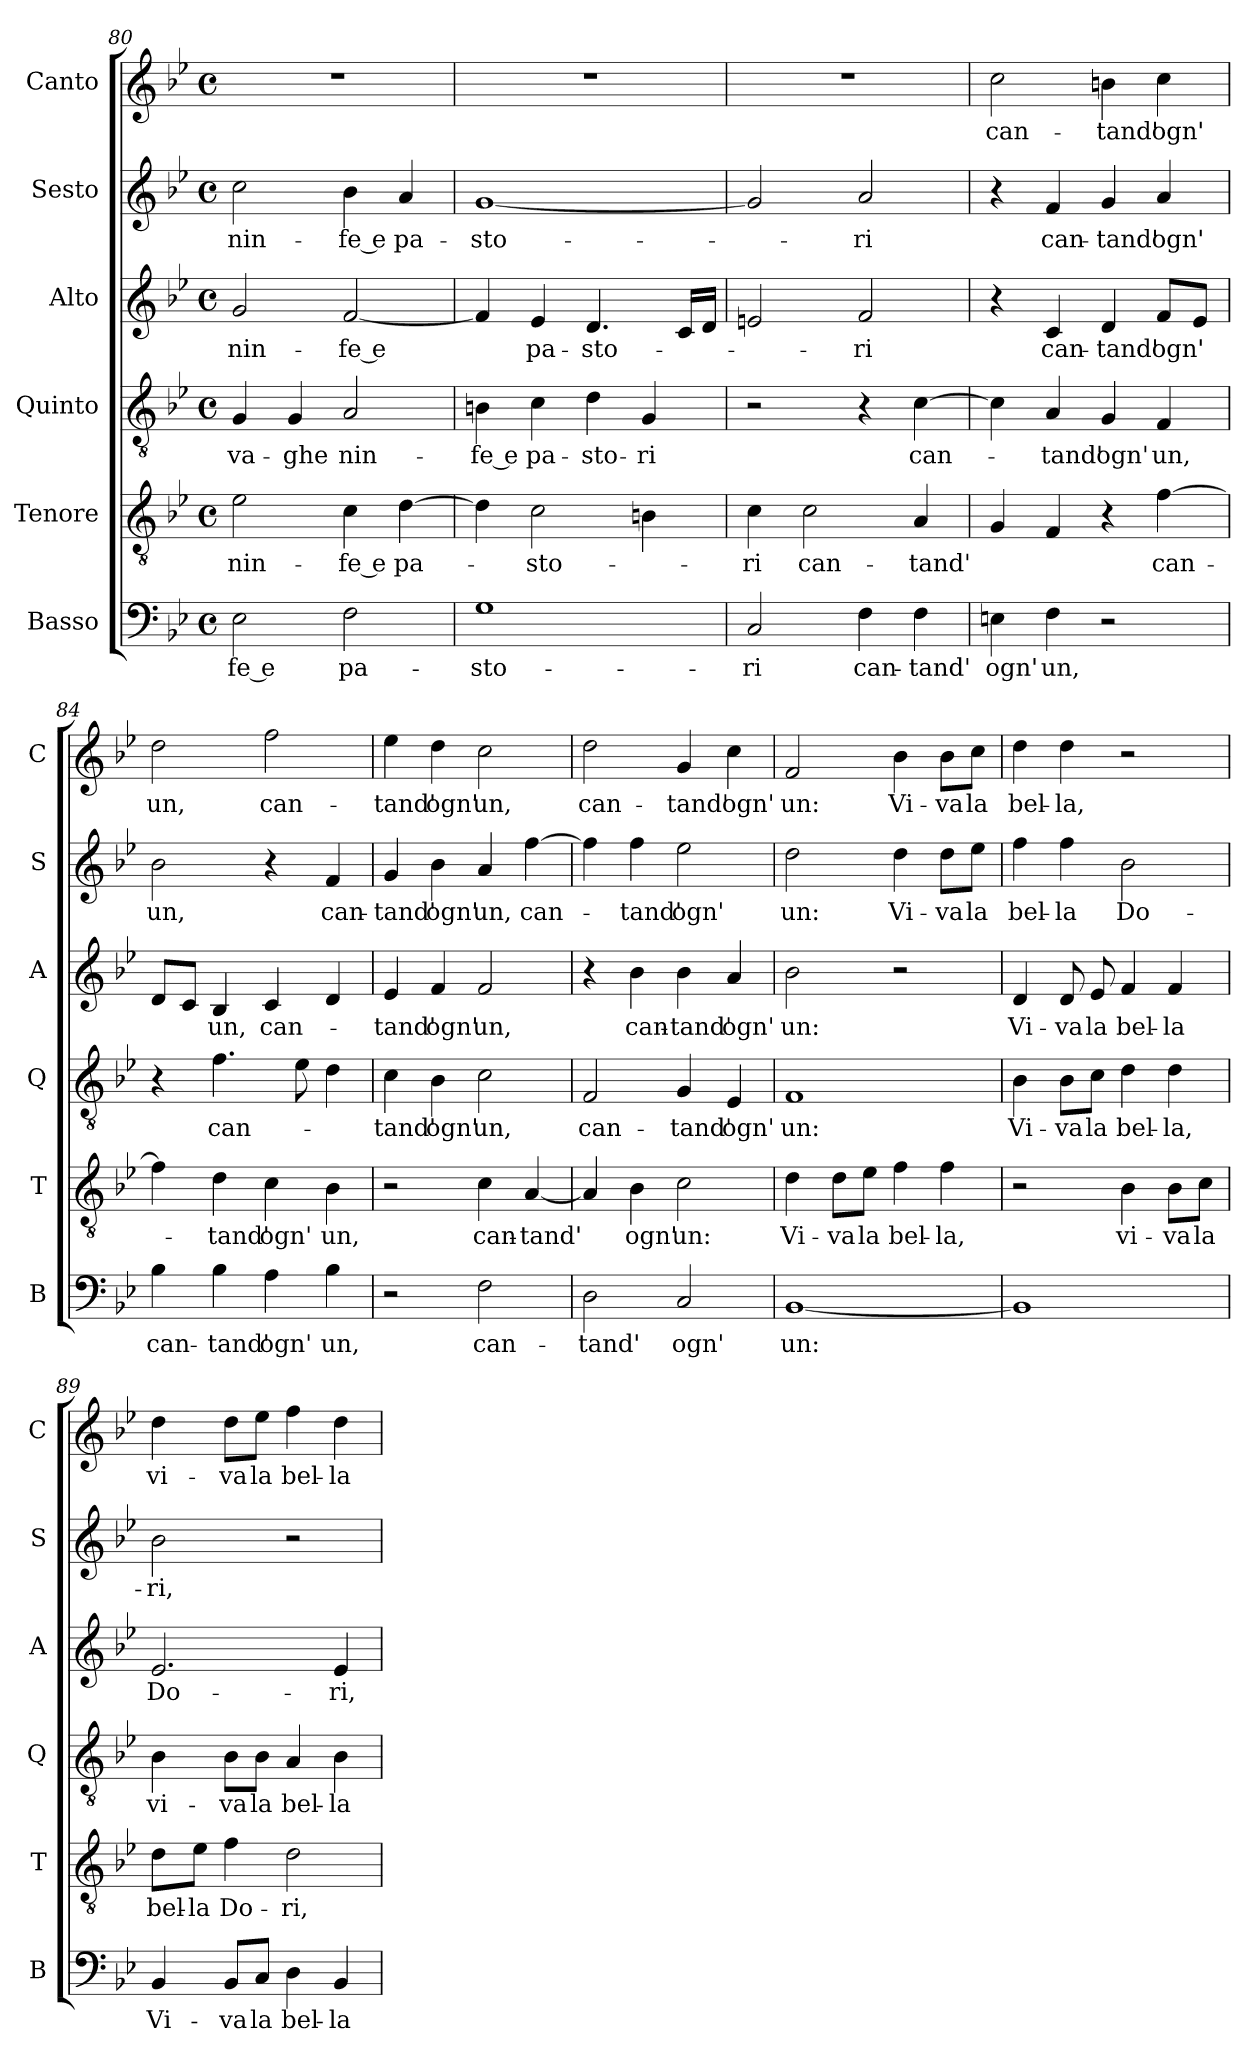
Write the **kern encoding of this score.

**kern	**text	**kern	**text	**kern	**text	**kern	**text	**kern	**text	**kern	**text
*part6	*part6	*part5	*part5	*part4	*part4	*part3	*part3	*part2	*part2	*part1	*part1
*staff6	*staff6	*staff5	*staff5	*staff4	*staff4	*staff3	*staff3	*staff2	*staff2	*staff1	*staff1
*I"Basso	*	*I"Tenore	*	*I"Quinto	*	*I"Alto	*	*I"Sesto	*	*I"Canto	*
*I'B	*	*I'T	*	*I'Q	*	*I'A	*	*I'S	*	*I'C	*
*clefF4	*	*clefGv2	*	*clefGv2	*	*clefG2	*	*clefG2	*	*clefG2	*
*k[b-e-]	*	*k[b-e-]	*	*k[b-e-]	*	*k[b-e-]	*	*k[b-e-]	*	*k[b-e-]	*
*B-:	*	*B-:	*	*B-:	*	*B-:	*	*B-:	*	*B-:	*
*M4/4	*	*M4/4	*	*M4/4	*	*M4/4	*	*M4/4	*	*M4/4	*
*met(c)	*	*met(c)	*	*met(c)	*	*met(c)	*	*met(c)	*	*met(c)	*
=80	=80	=80	=80	=80	=80	=80	=80	=80	=80	=80	=80
!	!LO:LY:b	!	!LO:LY:b	!	!LO:LY:b	!	!LO:LY:b	!	!LO:LY:b	!	!
2E-\	-fe e	2e-\	nin-	4G/	va-	2g/	nin-	2cc\	nin-	1r	.
!	!	!	!	!	!LO:LY:b	!	!	!	!	!	!
.	.	.	.	4G/	-ghe	.	.	.	.	.	.
!	!LO:LY:b	!	!LO:LY:b	!	!LO:LY:b	!	!LO:LY:b	!	!LO:LY:b	!	!
2F\	pa-	4c\	-fe e	2A/	nin-	[2f/	-fe e	4b-\	-fe e	.	.
!	!	!	!LO:LY:b	!	!	!	!	!	!LO:LY:b	!	!
.	.	[4d\	pa-	.	.	.	.	4a/	pa-	.	.
=81	=81	=81	=81	=81	=81	=81	=81	=81	=81	=81	=81
!	!LO:LY:b	!	!	!	!LO:LY:b	!	!	!	!LO:LY:b	!	!
1G	-sto-	4d\]	.	4Bn\	-fe e	4f/]	.	[1g	-sto-	1r	.
!	!	!	!LO:LY:b	!	!LO:LY:b	!	!LO:LY:b	!	!	!	!
.	.	2c\	-sto-	4c\	pa-	4e-/	pa-	.	.	.	.
!	!	!	!	!	!LO:LY:b	!	!LO:LY:b	!	!	!	!
.	.	.	.	4d\	-sto-	4.d/	-sto-	.	.	.	.
!	!	!	!	!	!LO:LY:b	!	!	!	!	!	!
.	.	4Bn\	.	4G/	-ri	.	.	.	.	.	.
.	.	.	.	.	.	16c/LL	.	.	.	.	.
.	.	.	.	.	.	16d/JJ	.	.	.	.	.
=82	=82	=82	=82	=82	=82	=82	=82	=82	=82	=82	=82
!	!LO:LY:b	!	!LO:LY:b	!	!	!	!	!	!	!	!
2C/	-ri	4c\	-ri	2r	.	2en/	.	2g/]	.	1r	.
!	!	!	!LO:LY:b	!	!	!	!	!	!	!	!
.	.	2c\	can-	.	.	.	.	.	.	.	.
!	!LO:LY:b	!	!	!	!	!	!LO:LY:b	!	!LO:LY:b	!	!
4F\	can-	.	.	4r	.	2f/	-ri	2a/	-ri	.	.
!	!LO:LY:b	!	!LO:LY:b	!	!LO:LY:b	!	!	!	!	!	!
4F\	-tand'	4A/	-tand'	[4c\	can-	.	.	.	.	.	.
!!LO:LB:g=z
=83	=83	=83	=83	=83	=83	=83	=83	=83	=83	=83	=83
!	!LO:LY:b	!	!	!	!	!	!	!	!	!	!LO:LY:b
4En\	ogn'	4G/	.	4c\]	.	4r	.	4r	.	2cc\	can-
!	!LO:LY:b	!	!	!	!LO:LY:b	!	!LO:LY:b	!	!LO:LY:b	!	!
4F\	un,	4F/	.	4A/	-tand'	4c/	can-	4f/	can-	.	.
!	!	!	!	!	!LO:LY:b	!	!LO:LY:b	!	!LO:LY:b	!	!LO:LY:b
2r	.	4r	.	4G/	ogn'	4d/	-tand'	4g/	-tand'	4bn\	-tand'
!	!	!	!LO:LY:b	!	!LO:LY:b	!	!LO:LY:b	!	!LO:LY:b	!	!LO:LY:b
.	.	[4f\	can-	4F/	un,	8f/L	ogn'	4a/	ogn'	4cc\	ogn'
.	.	.	.	.	.	8e-/J	.	.	.	.	.
=84	=84	=84	=84	=84	=84	=84	=84	=84	=84	=84	=84
!	!LO:LY:b	!	!	!	!	!	!	!	!LO:LY:b	!	!LO:LY:b
4B-\	can-	4f\]	.	4r	.	8d/L	.	2b-\	un,	2dd\	un,
.	.	.	.	.	.	8c/J	.	.	.	.	.
!	!LO:LY:b	!	!LO:LY:b	!	!LO:LY:b	!	!LO:LY:b	!	!	!	!
4B-\	-tand'	4d\	-tand'	4.f\	can-	4B-/	un,	.	.	.	.
!	!LO:LY:b	!	!LO:LY:b	!	!	!	!LO:LY:b	!	!	!	!LO:LY:b
4A\	ogn'	4c\	ogn'	.	.	4c/	can-	4r	.	2ff\	can-
.	.	.	.	8e-\	.	.	.	.	.	.	.
!	!LO:LY:b	!	!LO:LY:b	!	!	!	!	!	!LO:LY:b	!	!
4B-\	un,	4B-\	un,	4d\	.	4d/	.	4f/	can-	.	.
=85	=85	=85	=85	=85	=85	=85	=85	=85	=85	=85	=85
!	!	!	!	!	!LO:LY:b	!	!LO:LY:b	!	!LO:LY:b	!	!LO:LY:b
2r	.	2r	.	4c\	-tand'	4e-/	-tand'	4g/	-tand'	4ee-\	-tand'
!	!	!	!	!	!LO:LY:b	!	!LO:LY:b	!	!LO:LY:b	!	!LO:LY:b
.	.	.	.	4B-\	ogn'	4f/	ogn'	4b-\	ogn'	4dd\	ogn'
!	!LO:LY:b	!	!LO:LY:b	!	!LO:LY:b	!	!LO:LY:b	!	!LO:LY:b	!	!LO:LY:b
2F\	can-	4c\	can-	2c\	un,	2f/	un,	4a/	un,	2cc\	un,
!	!	!	!LO:LY:b	!	!	!	!	!	!LO:LY:b	!	!
.	.	[4A/	-tand'	.	.	.	.	[4ff\	can-	.	.
=86	=86	=86	=86	=86	=86	=86	=86	=86	=86	=86	=86
!	!LO:LY:b	!	!	!	!LO:LY:b	!	!	!	!	!	!LO:LY:b
2D\	-tand'	4A/]	.	2F/	can-	4r	.	4ff\]	.	2dd\	can-
!	!	!	!LO:LY:b	!	!	!	!LO:LY:b	!	!LO:LY:b	!	!
.	.	4B-\	ogn'	.	.	4b-\	can-	4ff\	-tand'	.	.
!	!LO:LY:b	!	!LO:LY:b	!	!LO:LY:b	!	!LO:LY:b	!	!LO:LY:b	!	!LO:LY:b
2C/	ogn'	2c\	un:	4G/	-tand'	4b-\	-tand'	2ee-\	ogn'	4g/	-tand'
!	!	!	!	!	!LO:LY:b	!	!LO:LY:b	!	!	!	!LO:LY:b
.	.	.	.	4E-/	ogn'	4a/	ogn'	.	.	4cc\	ogn'
!!LO:PB:g=z
=87	=87	=87	=87	=87	=87	=87	=87	=87	=87	=87	=87
!	!LO:LY:b	!	!LO:LY:b	!	!LO:LY:b	!	!LO:LY:b	!	!LO:LY:b	!	!LO:LY:b
[1BB-	un:	4d\	Vi-	1F	un:	2b-\	un:	2dd\	un:	2f/	un:
!	!	!	!LO:LY:b	!	!	!	!	!	!	!	!
.	.	8d\L	-va	.	.	.	.	.	.	.	.
!	!	!	!LO:LY:b	!	!	!	!	!	!	!	!
.	.	8e-\J	la	.	.	.	.	.	.	.	.
!	!	!	!LO:LY:b	!	!	!	!	!	!LO:LY:b	!	!LO:LY:b
.	.	4f\	bel-	.	.	2r	.	4dd\	Vi-	4b-\	Vi-
!	!	!	!LO:LY:b	!	!	!	!	!	!LO:LY:b	!	!LO:LY:b
.	.	4f\	-la,	.	.	.	.	8dd\L	-va	8b-\L	-va
!	!	!	!	!	!	!	!	!	!LO:LY:b	!	!LO:LY:b
.	.	.	.	.	.	.	.	8ee-\J	la	8cc\J	la
=88	=88	=88	=88	=88	=88	=88	=88	=88	=88	=88	=88
!	!	!	!	!	!LO:LY:b	!	!LO:LY:b	!	!LO:LY:b	!	!LO:LY:b
1BB-]	.	2r	.	4B-\	Vi-	4d/	Vi-	4ff\	bel-	4dd\	bel-
!	!	!	!	!	!LO:LY:b	!	!LO:LY:b	!	!LO:LY:b	!	!LO:LY:b
.	.	.	.	8B-\L	-va	8d/	-va	4ff\	-la	4dd\	-la,
!	!	!	!	!	!LO:LY:b	!	!LO:LY:b	!	!	!	!
.	.	.	.	8c\J	la	8e-/	la	.	.	.	.
!	!	!	!LO:LY:b	!	!LO:LY:b	!	!LO:LY:b	!	!LO:LY:b	!	!
.	.	4B-\	vi-	4d\	bel-	4f/	bel-	2b-\	Do-	2r	.
!	!	!	!LO:LY:b	!	!LO:LY:b	!	!LO:LY:b	!	!	!	!
.	.	8B-\L	-va	4d\	-la,	4f/	-la	.	.	.	.
!	!	!	!LO:LY:b	!	!	!	!	!	!	!	!
.	.	8c\J	la	.	.	.	.	.	.	.	.
=89	=89	=89	=89	=89	=89	=89	=89	=89	=89	=89	=89
!	!LO:LY:b	!	!LO:LY:b	!	!LO:LY:b	!	!LO:LY:b	!	!LO:LY:b	!	!LO:LY:b
4BB-/	Vi-	8d\L	bel-	4B-\	vi-	2.e-/	Do-	2b-\	-ri,	4dd\	vi-
!	!	!	!LO:LY:b	!	!	!	!	!	!	!	!
.	.	8e-\J	-la	.	.	.	.	.	.	.	.
!	!LO:LY:b	!	!LO:LY:b	!	!LO:LY:b	!	!	!	!	!	!LO:LY:b
8BB-/L	-va	4f\	Do-	8B-\L	-va	.	.	.	.	8dd\L	-va
!	!LO:LY:b	!	!	!	!LO:LY:b	!	!	!	!	!	!LO:LY:b
8C/J	la	.	.	8B-\J	la	.	.	.	.	8ee-\J	la
!	!LO:LY:b	!	!LO:LY:b	!	!LO:LY:b	!	!	!	!	!	!LO:LY:b
4D\	bel-	2d\	-ri,	4A/	bel-	.	.	2r	.	4ff\	bel-
!	!LO:LY:b	!	!	!	!LO:LY:b	!	!LO:LY:b	!	!	!	!LO:LY:b
4BB-/	-la	.	.	4B-\	-la	4e-/	-ri,	.	.	4dd\	-la
=	=	=	=	=	=	=	=	=	=	=	=
*-	*-	*-	*-	*-	*-	*-	*-	*-	*-	*-	*-
